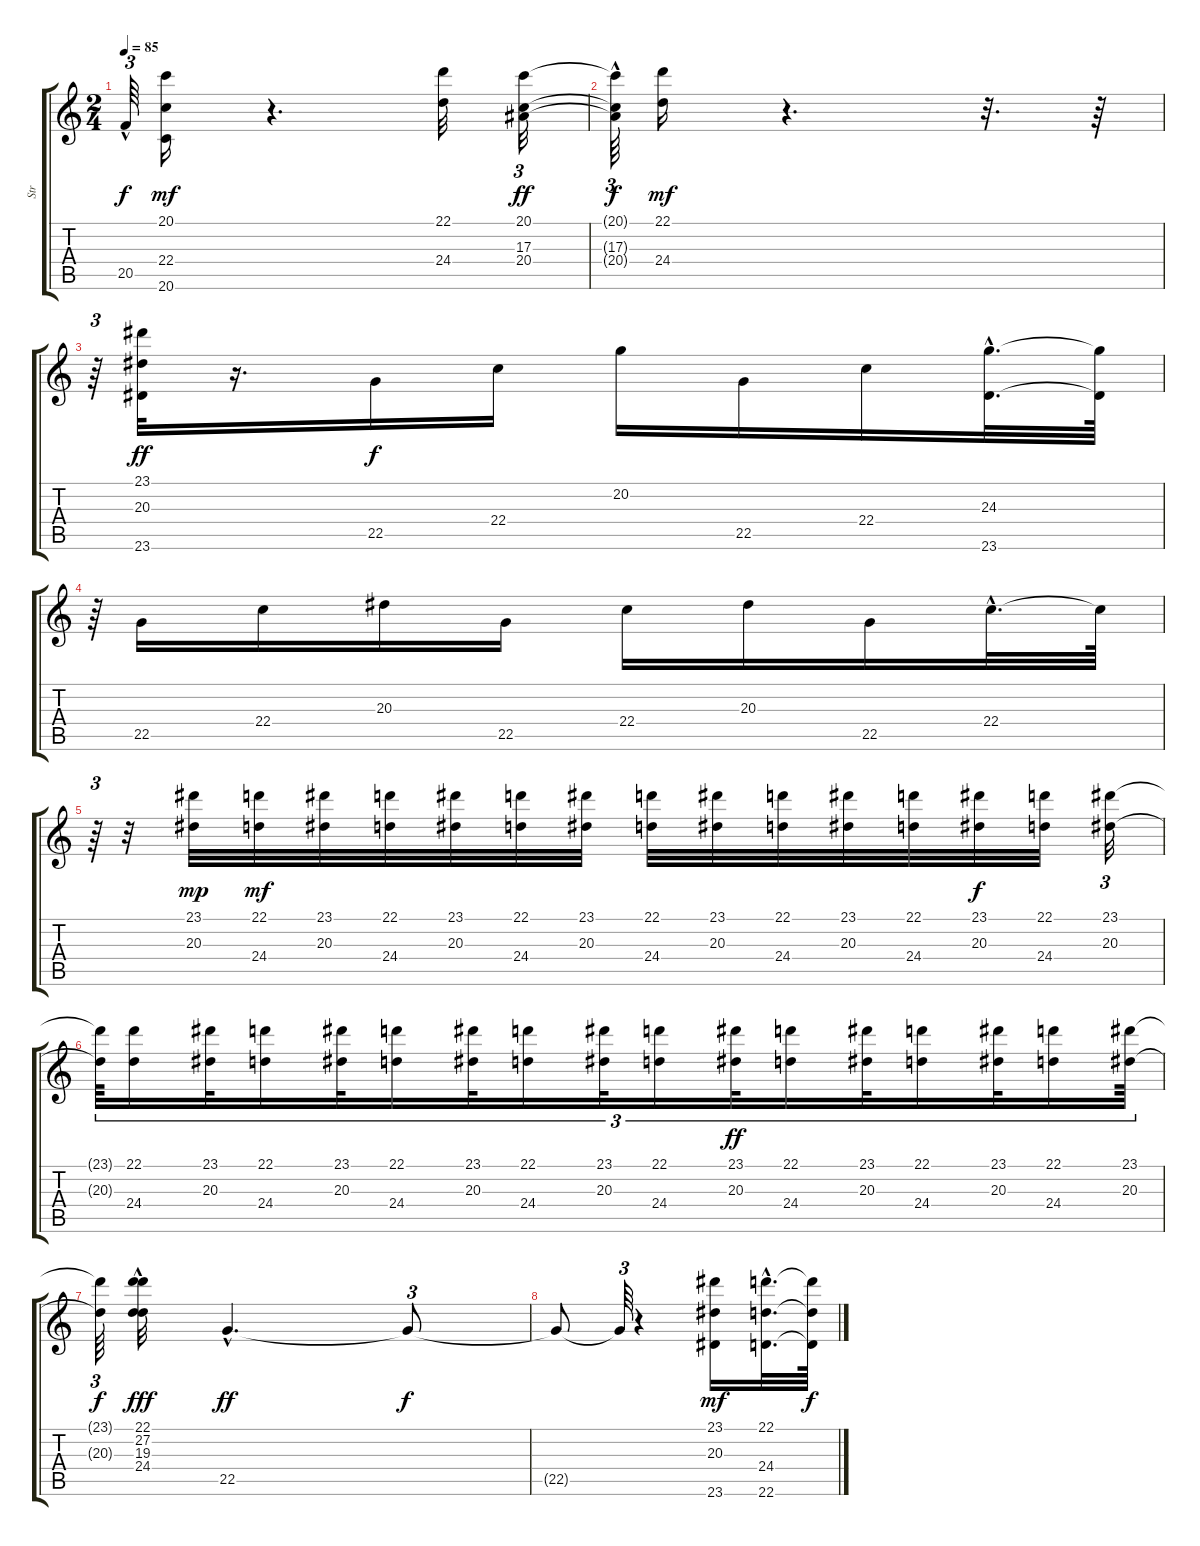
\track ("Str" "Str") {instrument stringensemble1}
\staff {score tabs}
\tuning (E4 B3 G3 D3 A2 E2) {hide}
\ts (2 4)
\tempo 85
\clef g2
\ks c
20.5{hac t}.64{tu (3 2) dy f} (20.1 22.4 20.6).16{dy mf} r.4{d} (22.1 24.4).32 (20.1 17.3 20.4).32{tu (3 2) dy ff} |
(20.1{t} 17.3{t} 20.4{hac t}).64{tu (3 2) dy f} (22.1 24.4).16{dy mf} r.4{d} r.32{d} r.64 |
r.64{tu (3 2)} (23.1 20.3 23.6).32{dy ff} r.16{d} 22.5.16{dy f} 22.4.16 20.2.16 22.5.16 22.4.16 (24.3{hac} 23.6{hac}).32{d} (24.3{t} 23.6{t}).64 |
r.64{tu (3 2)} 22.5.16 22.4.16 20.3.16 22.5.16 22.4.16 20.3.16 22.5.16 22.4{hac}.32{d} 22.4{t}.64 |
r.64{tu (3 2)} r.32 (23.1 20.3).32{dy mp} (22.1 24.4).32{dy mf} (23.1 20.3).32 (22.1 24.4).32 (23.1 20.3).32 (22.1 24.4).32 (23.1 20.3).32 (22.1 24.4).32 (23.1 20.3).32 (22.1 24.4).32 (23.1 20.3).32 (22.1 24.4).32 (23.1 20.3).32{dy f} (22.1 24.4).32 (23.1 20.3).32{tu (3 2)} |
(23.1{t} 20.3{t}).64{tu (3 2)} (22.1 24.4).16{tu (3 2)} (23.1 20.3).32{tu (3 2)} (22.1 24.4).16{tu (3 2)} (23.1 20.3).32{tu (3 2)} (22.1 24.4).16{tu (3 2)} (23.1 20.3).32{tu (3 2)} (22.1 24.4).16{tu (3 2)} (23.1 20.3).32{tu (3 2)} (22.1 24.4).16{tu (3 2)} (23.1 20.3).32{tu (3 2) dy ff} (22.1 24.4).16{tu (3 2)} (23.1 20.3).32{tu (3 2)} (22.1 24.4).16{tu (3 2)} (23.1 20.3).32{tu (3 2)} (22.1 24.4).16{tu (3 2)} (23.1 20.3).64{tu (3 2)} |
(23.1{t} 20.3{t}).64{tu (3 2) dy f} (22.1{hac} 27.2{hac} 19.3{hac} 24.4{hac}).32{dy fff} 22.5{hac}.4{d dy ff} 22.5{t}.8{tu (3 2) dy f} |
22.5{t}.8 22.5{t}.64{tu (3 2)} r.4 (23.1 20.3 23.6).16{dy mf} (22.1{hac} 24.4{hac} 22.6{hac}).32{d} (22.1{t} 24.4{t} 22.6{t}).64{dy f}
